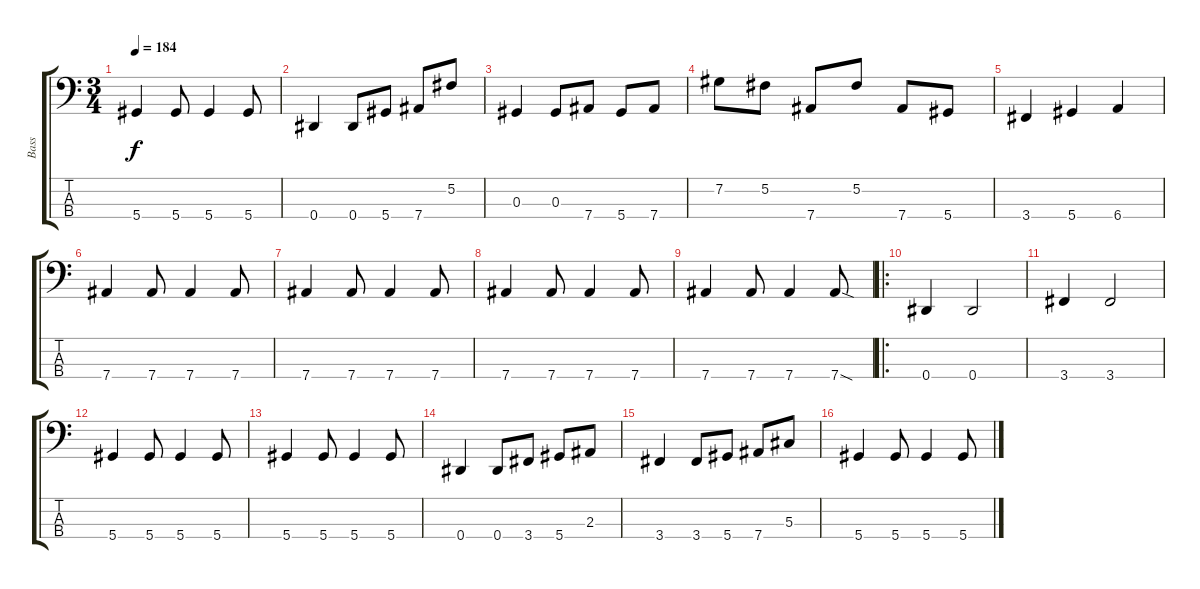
\track ("Bass" "Bass") {instrument electricbassfinger}
\staff {score tabs}
\tuning (Gb2 Db2 Ab1 Eb1) {hide}
\ts (3 4)
\tempo 184
\clef f4
\ks c
5.4.4{dy f} 5.4.8 5.4.4 5.4.8 |
0.4.4 0.4.8 5.4.8 7.4.8 5.2.8 |
0.3.4 0.3.8 7.4.8 5.4.8 7.4.8 |
7.2.8 5.2.8 7.4.8 5.2.8 7.4.8 5.4.8 |
3.4.4 5.4.4 6.4.4 |
7.4.4 7.4.8 7.4.4 7.4.8 |
7.4.4 7.4.8 7.4.4 7.4.8 |
7.4.4 7.4.8 7.4.4 7.4.8 |
7.4.4 7.4.8 7.4.4 7.4{sod}.8 |
\ro
0.4.4 0.4.2 |
3.4.4 3.4.2 |
5.4.4 5.4.8 5.4.4 5.4.8 |
5.4.4 5.4.8 5.4.4 5.4.8 |
0.4.4 0.4.8 3.4.8 5.4.8 2.3.8 |
3.4.4 3.4.8 5.4.8 7.4.8 5.3.8 |
5.4.4 5.4.8 5.4.4 5.4.8
